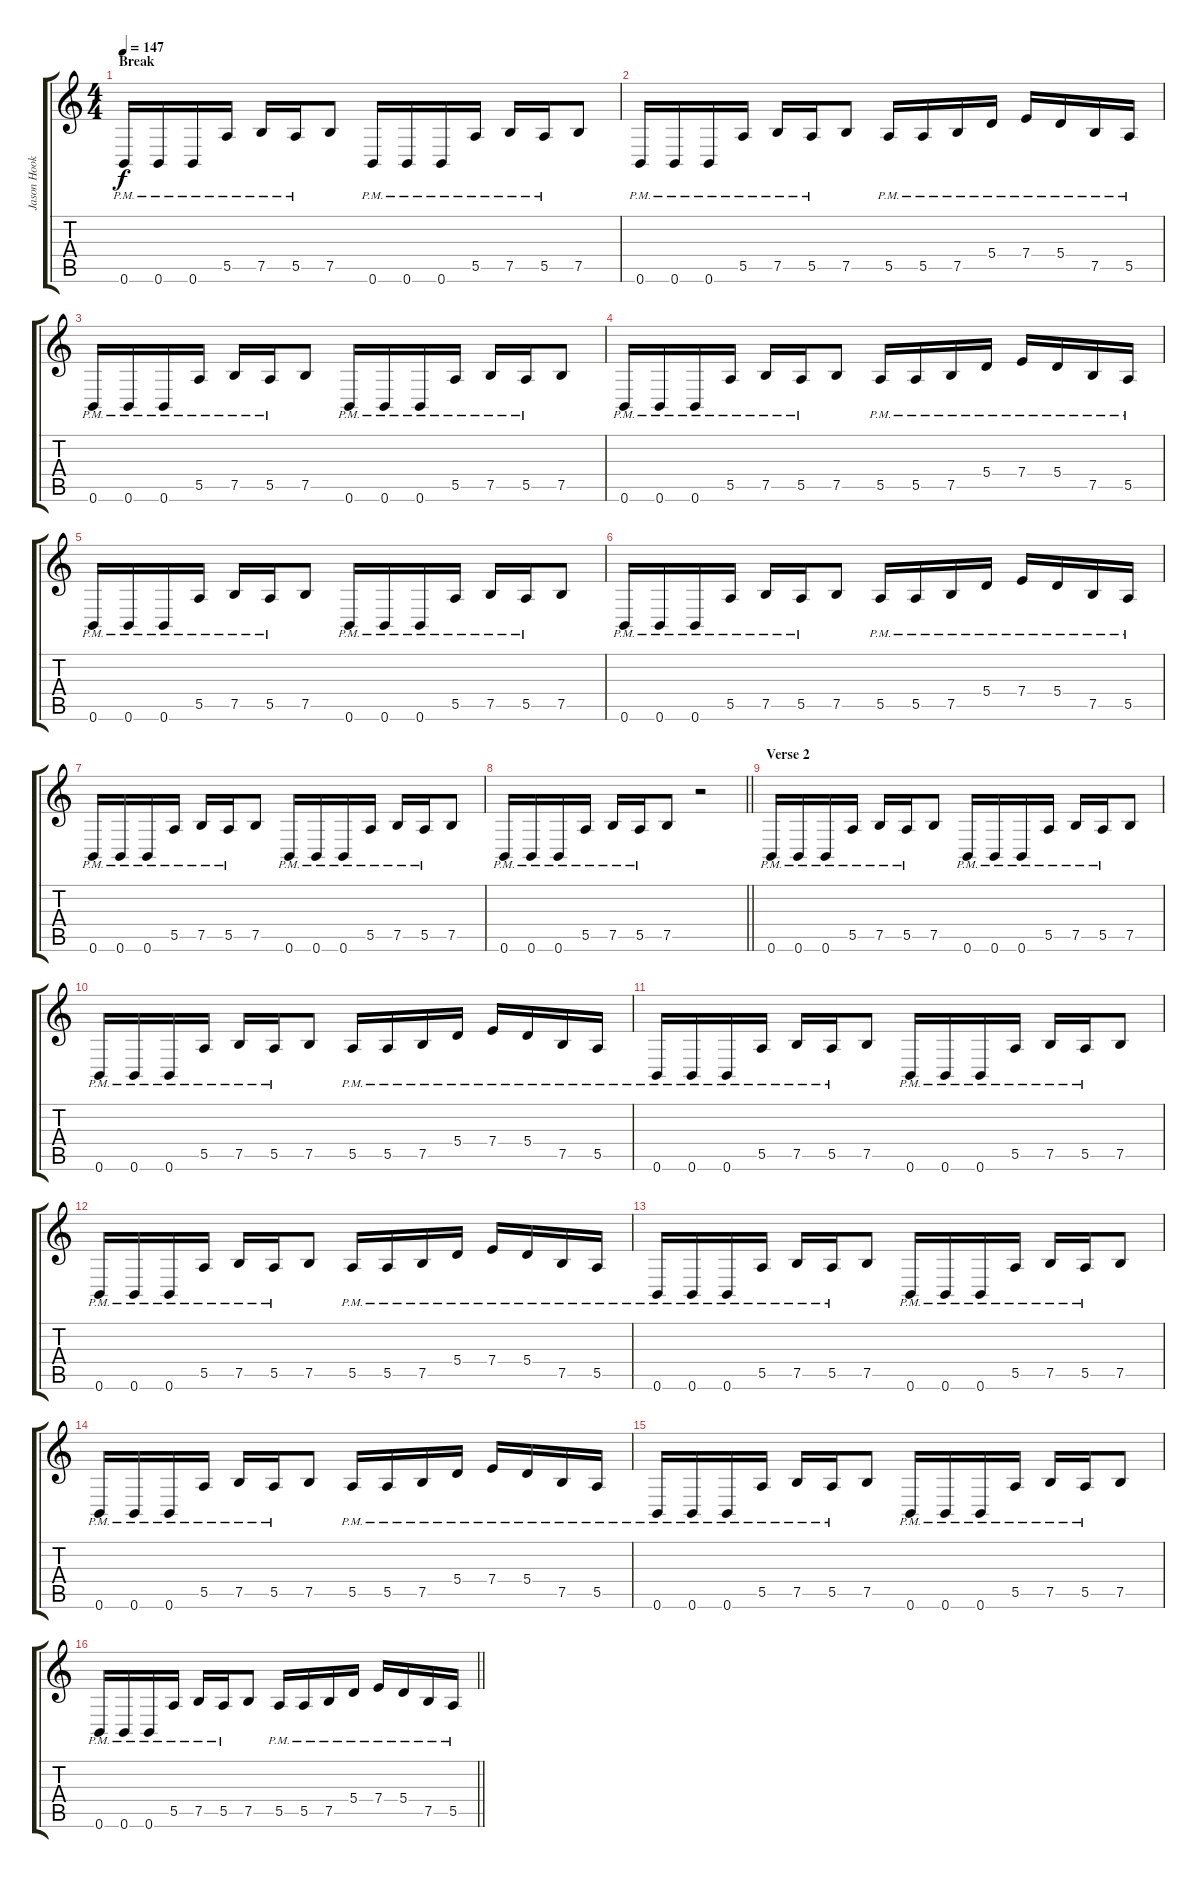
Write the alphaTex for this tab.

\track ("Jason Hook (Lead Guitar 1)" "Jason Hook") {instrument distortionguitar}
\staff {score tabs}
\tuning (B3 Gb3 D3 A2 E2 B1) {hide}
\ts (4 4)
\section ("" "Break")
\tempo 147
\clef g2
\ks c
0.6{pm}.16{dy f} 0.6{pm}.16 0.6{pm}.16 5.5{pm}.16 7.5{pm}.16 5.5{pm}.16 7.5.8 0.6{pm}.16 0.6{pm}.16 0.6{pm}.16 5.5{pm}.16 7.5{pm}.16 5.5{pm}.16 7.5.8 |
0.6{pm}.16 0.6{pm}.16 0.6{pm}.16 5.5{pm}.16 7.5{pm}.16 5.5{pm}.16 7.5.8 5.5{pm}.16 5.5{pm}.16 7.5{pm}.16 5.4{pm}.16 7.4{pm}.16 5.4{pm}.16 7.5{pm}.16 5.5{pm}.16 |
0.6{pm}.16 0.6{pm}.16 0.6{pm}.16 5.5{pm}.16 7.5{pm}.16 5.5{pm}.16 7.5.8 0.6{pm}.16 0.6{pm}.16 0.6{pm}.16 5.5{pm}.16 7.5{pm}.16 5.5{pm}.16 7.5.8 |
0.6{pm}.16 0.6{pm}.16 0.6{pm}.16 5.5{pm}.16 7.5{pm}.16 5.5{pm}.16 7.5.8 5.5{pm}.16 5.5{pm}.16 7.5{pm}.16 5.4{pm}.16 7.4{pm}.16 5.4{pm}.16 7.5{pm}.16 5.5{pm}.16 |
0.6{pm}.16 0.6{pm}.16 0.6{pm}.16 5.5{pm}.16 7.5{pm}.16 5.5{pm}.16 7.5.8 0.6{pm}.16 0.6{pm}.16 0.6{pm}.16 5.5{pm}.16 7.5{pm}.16 5.5{pm}.16 7.5.8 |
0.6{pm}.16 0.6{pm}.16 0.6{pm}.16 5.5{pm}.16 7.5{pm}.16 5.5{pm}.16 7.5.8 5.5{pm}.16 5.5{pm}.16 7.5{pm}.16 5.4{pm}.16 7.4{pm}.16 5.4{pm}.16 7.5{pm}.16 5.5{pm}.16 |
0.6{pm}.16 0.6{pm}.16 0.6{pm}.16 5.5{pm}.16 7.5{pm}.16 5.5{pm}.16 7.5.8 0.6{pm}.16 0.6{pm}.16 0.6{pm}.16 5.5{pm}.16 7.5{pm}.16 5.5{pm}.16 7.5.8 |
\barLineRight lightlight
0.6{pm}.16 0.6{pm}.16 0.6{pm}.16 5.5{pm}.16 7.5{pm}.16 5.5{pm}.16 7.5.8 r.2 |
\section ("" "Verse 2")
0.6{pm}.16 0.6{pm}.16 0.6{pm}.16 5.5{pm}.16 7.5{pm}.16 5.5{pm}.16 7.5.8 0.6{pm}.16 0.6{pm}.16 0.6{pm}.16 5.5{pm}.16 7.5{pm}.16 5.5{pm}.16 7.5.8 |
0.6{pm}.16 0.6{pm}.16 0.6{pm}.16 5.5{pm}.16 7.5{pm}.16 5.5{pm}.16 7.5.8 5.5{pm}.16 5.5{pm}.16 7.5{pm}.16 5.4{pm}.16 7.4{pm}.16 5.4{pm}.16 7.5{pm}.16 5.5{pm}.16 |
0.6{pm}.16 0.6{pm}.16 0.6{pm}.16 5.5{pm}.16 7.5{pm}.16 5.5{pm}.16 7.5.8 0.6{pm}.16 0.6{pm}.16 0.6{pm}.16 5.5{pm}.16 7.5{pm}.16 5.5{pm}.16 7.5.8 |
0.6{pm}.16 0.6{pm}.16 0.6{pm}.16 5.5{pm}.16 7.5{pm}.16 5.5{pm}.16 7.5.8 5.5{pm}.16 5.5{pm}.16 7.5{pm}.16 5.4{pm}.16 7.4{pm}.16 5.4{pm}.16 7.5{pm}.16 5.5{pm}.16 |
0.6{pm}.16 0.6{pm}.16 0.6{pm}.16 5.5{pm}.16 7.5{pm}.16 5.5{pm}.16 7.5.8 0.6{pm}.16 0.6{pm}.16 0.6{pm}.16 5.5{pm}.16 7.5{pm}.16 5.5{pm}.16 7.5.8 |
0.6{pm}.16 0.6{pm}.16 0.6{pm}.16 5.5{pm}.16 7.5{pm}.16 5.5{pm}.16 7.5.8 5.5{pm}.16 5.5{pm}.16 7.5{pm}.16 5.4{pm}.16 7.4{pm}.16 5.4{pm}.16 7.5{pm}.16 5.5{pm}.16 |
0.6{pm}.16 0.6{pm}.16 0.6{pm}.16 5.5{pm}.16 7.5{pm}.16 5.5{pm}.16 7.5.8 0.6{pm}.16 0.6{pm}.16 0.6{pm}.16 5.5{pm}.16 7.5{pm}.16 5.5{pm}.16 7.5.8 |
\barLineRight lightlight
0.6{pm}.16 0.6{pm}.16 0.6{pm}.16 5.5{pm}.16 7.5{pm}.16 5.5{pm}.16 7.5.8 5.5{pm}.16 5.5{pm}.16 7.5{pm}.16 5.4{pm}.16 7.4{pm}.16 5.4{pm}.16 7.5{pm}.16 5.5{pm}.16
